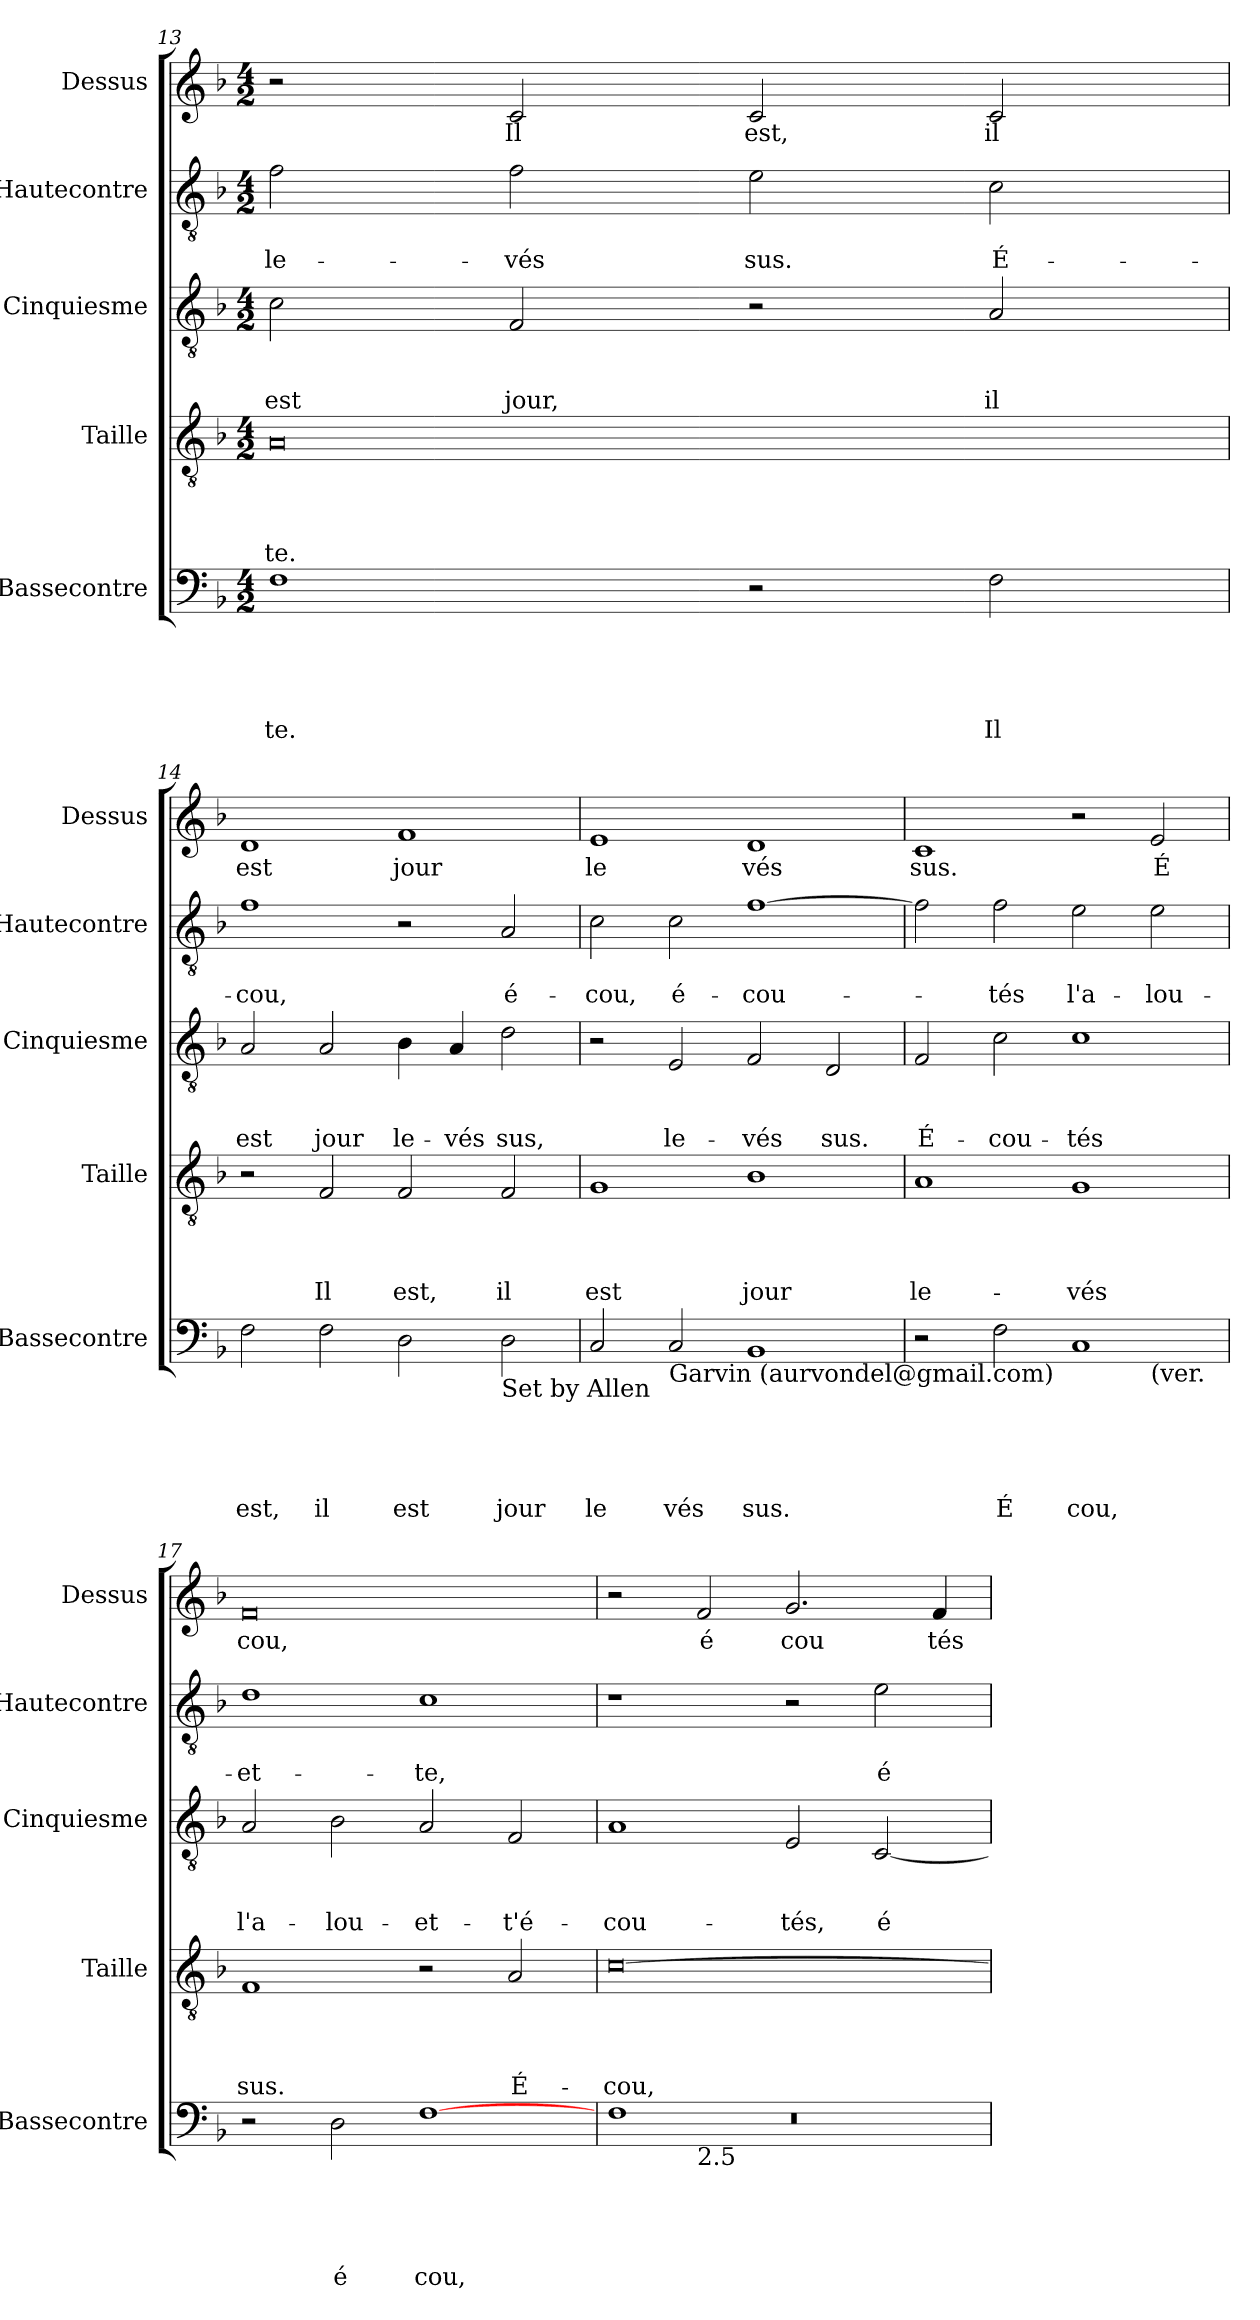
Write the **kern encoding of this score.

**kern	**text	**text	**text	**text	**text	**kern	**text	**text	**text	**text	**kern	**text	**text	**text	**kern	**text	**text	**kern	**text
*part5	*part5	*part5	*part5	*part5	*part5	*part4	*part4	*part4	*part4	*part4	*part3	*part3	*part3	*part3	*part2	*part2	*part2	*part1	*part1
*staff5	*staff5	*staff5	*staff5	*staff5	*staff5	*staff4	*staff4	*staff4	*staff4	*staff4	*staff3	*staff3	*staff3	*staff3	*staff2	*staff2	*staff2	*staff1	*staff1
*I"Bassecontre	*	*	*	*	*	*I"Taille	*	*	*	*	*I"Cinquiesme	*	*	*	*I"Hautecontre	*	*	*I"Dessus	*
*I'Bassecontre	*	*	*	*	*	*I'Taille	*	*	*	*	*I'Cinquiesme	*	*	*	*I'Hautecontre	*	*	*I'Dessus	*
!!LO:LB:g=z
*clefF4	*	*	*	*	*	*clefGv2	*	*	*	*	*clefGv2	*	*	*	*clefGv2	*	*	*clefG2	*
*k[b-]	*	*	*	*	*	*k[b-]	*	*	*	*	*k[b-]	*	*	*	*k[b-]	*	*	*k[b-]	*
*F:	*	*	*	*	*	*F:	*	*	*	*	*F:	*	*	*	*F:	*	*	*F:	*
*M4/2	*	*	*	*	*	*M4/2	*	*	*	*	*M4/2	*	*	*	*M4/2	*	*	*M4/2	*
=13	=13	=13	=13	=13	=13	=13	=13	=13	=13	=13	=13	=13	=13	=13	=13	=13	=13	=13	=13
!	!	!	!	!	!LO:LY:b	!	!	!	!	!LO:LY:b	!	!	!	!LO:LY:b	!	!	!LO:LY:b	!	!
1F	.	.	.	.	te.	0A	.	.	.	-te.	2c\	.	.	est	2f\	.	le-	2r	.
!	!	!	!	!	!	!	!	!	!	!	!	!	!	!LO:LY:b	!	!	!LO:LY:b	!	!LO:LY:b
.	.	.	.	.	.	.	.	.	.	.	2F/	.	.	jour,	2f\	.	-vés	2c/	Il
!	!	!	!	!	!	!	!	!	!	!	!	!	!	!	!	!	!LO:LY:b	!	!LO:LY:b
2r	.	.	.	.	.	.	.	.	.	.	2r	.	.	.	2e\	.	sus.	2c/	est,
!	!	!	!	!	!LO:LY:b	!	!	!	!	!	!	!	!	!LO:LY:b	!	!	!LO:LY:b	!	!LO:LY:b
2F\	.	.	.	.	Il	.	.	.	.	.	2A/	.	.	il	2c\	.	É-	2c/	il
=14	=14	=14	=14	=14	=14	=14	=14	=14	=14	=14	=14	=14	=14	=14	=14	=14	=14	=14	=14
!	!	!	!	!	!LO:LY:b	!	!	!	!	!	!	!	!	!LO:LY:b	!	!	!LO:LY:b	!	!LO:LY:b
2F\	.	.	.	.	est,	2r	.	.	.	.	2A/	.	.	est	1f	.	-cou,	1d	est
!	!	!	!	!	!LO:LY:b	!	!	!	!	!LO:LY:b	!	!	!	!LO:LY:b	!	!	!	!	!
2F\	.	.	.	.	il	2F/	.	.	.	Il	2A/	.	.	jour	.	.	.	.	.
!	!	!	!	!	!LO:LY:b	!	!	!	!	!LO:LY:b	!	!	!	!LO:LY:b	!	!	!	!	!LO:LY:b
2D\	.	.	.	.	est	2F/	.	.	.	est,	4B-\	.	.	le-	2r	.	.	1f	jour
!	!	!	!	!	!	!	!	!	!	!	!	!	!	!LO:LY:b	!	!	!	!	!
.	.	.	.	.	.	.	.	.	.	.	4A/	.	.	-vés	.	.	.	.	.
!LO:TX:b:t=Set by Allen	!	!	!	!	!	!	!	!	!	!	!	!	!	!	!	!	!	!	!
!	!	!	!	!	!LO:LY:b	!	!	!	!	!LO:LY:b	!	!	!	!LO:LY:b	!	!	!LO:LY:b	!	!
2D\	.	.	.	.	jour	2F/	.	.	.	il	2d\	.	.	sus,	2A/	.	é-	.	.
=15	=15	=15	=15	=15	=15	=15	=15	=15	=15	=15	=15	=15	=15	=15	=15	=15	=15	=15	=15
!	!	!	!	!	!LO:LY:b	!	!	!	!	!LO:LY:b	!	!	!	!	!	!	!LO:LY:b	!	!LO:LY:b
2C/	.	.	.	.	le	1G	.	.	.	est	2r	.	.	.	2c\	.	-cou,	1e	le
!LO:TX:b:t=Garvin (aurvondel@gmail.com)	!	!	!	!	!	!	!	!	!	!	!	!	!	!	!	!	!	!	!
!	!	!	!	!	!LO:LY:b	!	!	!	!	!	!	!	!	!LO:LY:b	!	!	!LO:LY:b	!	!
2C/	.	.	.	.	vés	.	.	.	.	.	2E/	.	.	le-	2c\	.	é-	.	.
!	!	!	!	!	!LO:LY:b	!	!	!	!	!LO:LY:b	!	!	!	!LO:LY:b	!	!	!LO:LY:b	!	!LO:LY:b
1BB-	.	.	.	.	sus.	1B-	.	.	.	jour	2F/	.	.	-vés	[>1f	.	-cou-	1d	vés
!	!	!	!	!	!	!	!	!	!	!	!	!	!	!LO:LY:b	!	!	!	!	!
.	.	.	.	.	.	.	.	.	.	.	2D/	.	.	sus.	.	.	.	.	.
=16	=16	=16	=16	=16	=16	=16	=16	=16	=16	=16	=16	=16	=16	=16	=16	=16	=16	=16	=16
!	!	!	!	!	!	!	!	!	!	!LO:LY:b	!	!	!	!LO:LY:b	!	!	!	!	!LO:LY:b
*^	*	*	*	*	*	*	*	*	*	*	*	*	*	*	*	*	*	*	*
2r	1.ryy	.	.	.	.	.	1A	.	.	.	le-	2F/	.	.	É-	2f\]	.	.	1c	sus.
!	!	!	!	!	!	!LO:LY:b	!	!	!	!	!	!	!	!	!LO:LY:b	!	!	!LO:LY:b	!	!
2F\	.	.	.	.	.	É	.	.	.	.	.	2c\	.	.	-cou-	2f\	.	-tés	.	.
!	!	!	!	!	!	!LO:LY:b	!	!	!	!	!LO:LY:b	!	!	!	!LO:LY:b	!	!	!LO:LY:b	!	!
1C	.	.	.	.	.	cou,	1G	.	.	.	-vés	1c	.	.	-tés	2e\	.	l'a-	2r	.
!	!LO:TX:b:t=(ver.	!	!	!	!	!	!	!	!	!	!	!	!	!	!	!	!	!	!	!
!	!	!	!	!	!	!	!	!	!	!	!	!	!	!	!	!	!	!LO:LY:b	!	!LO:LY:b
.	2ryy	.	.	.	.	.	.	.	.	.	.	.	.	.	.	2e\	.	-lou-	2e/	É
=17	=17	=17	=17	=17	=17	=17	=17	=17	=17	=17	=17	=17	=17	=17	=17	=17	=17	=17	=17	=17
!LO:TX:b:t=2020-03-11) CC BY-NC	!	!	!	!	!	!	!	!	!	!	!	!	!	!	!	!	!	!	!	!
!	!	!	!	!	!	!	!	!	!	!	!LO:LY:b	!	!	!	!LO:LY:b	!	!	!LO:LY:b	!	!LO:LY:b
*v	*v	*	*	*	*	*	*	*	*	*	*	*	*	*	*	*	*	*	*	*
2r	.	.	.	.	.	1F	.	.	.	sus.	2A/	.	.	l'a-	1d	.	-et-	0f	cou,
!	!	!	!	!	!LO:LY:b	!	!	!	!	!	!	!	!	!LO:LY:b	!	!	!	!	!
2D\	.	.	.	.	é	.	.	.	.	.	2B-\	.	.	-lou-	.	.	.	.	.
!	!	!	!	!	!LO:LY:b	!	!	!	!	!	!	!	!	!LO:LY:b	!	!	!LO:LY:b	!	!
[>1F	.	.	.	.	cou,	2r	.	.	.	.	2A/	.	.	-et-	1c	.	-te,	.	.
!	!	!	!	!	!	!	!	!	!	!LO:LY:b	!	!	!	!LO:LY:b	!	!	!	!	!
.	.	.	.	.	.	2A/	.	.	.	É-	2F/	.	.	-t'é-	.	.	.	.	.
=18	=18	=18	=18	=18	=18	=18	=18	=18	=18	=18	=18	=18	=18	=18	=18	=18	=18	=18	=18
*^	*	*	*	*	*	*	*	*	*	*	*	*	*	*	*	*	*	*	*
*	*^	*	*	*	*	*	*	*	*	*	*	*	*	*	*	*	*	*	*	*
!	!	!LO:N:vis=1	!	!	!	!	!	!	!	!	!	!LO:LY:b	!	!	!	!LO:LY:b	!	!	!	!	!
*	*	*^	*	*	*	*	*	*	*	*	*	*	*	*	*	*	*	*	*	*	*
0ryy	1F	0r	2ryy	.	.	.	.	.	[>0c	.	.	.	-cou,	1A	.	.	-cou-	1r	.	.	2r	.
!	!	!	!LO:TX:b:t=2.5	!	!	!	!	!	!	!	!	!	!	!	!	!	!	!	!	!	!	!
!	!	!	!	!	!	!	!	!	!	!	!	!	!	!	!	!	!	!	!	!	!	!LO:LY:b
.	.	.	1.ryy	.	.	.	.	.	.	.	.	.	.	.	.	.	.	.	.	.	2f/	é
!	!	!	!	!	!	!	!	!	!	!	!	!	!	!	!	!	!LO:LY:b	!	!	!	!	!LO:LY:b
.	1ryy	.	.	.	.	.	.	.	.	.	.	.	.	2E/	.	.	-tés,	2r	.	.	2.g/	cou
!	!	!	!	!	!	!	!	!	!	!	!	!	!	!	!	!	!LO:LY:b	!	!	!LO:LY:b	!	!
.	.	.	.	.	.	.	.	.	.	.	.	.	.	[<2C/	.	.	é-	2e\	.	é-	.	.
!	!	!	!	!	!	!	!	!	!	!	!	!	!	!	!	!	!	!	!	!	!	!LO:LY:b
.	.	.	.	.	.	.	.	.	.	.	.	.	.	.	.	.	.	.	.	.	4f/	tés
*v	*v	*v	*v	*	*	*	*	*	*	*	*	*	*	*	*	*	*	*	*	*	*	*
=	=	=	=	=	=	=	=	=	=	=	=	=	=	=	=	=	=	=	=
*-	*-	*-	*-	*-	*-	*-	*-	*-	*-	*-	*-	*-	*-	*-	*-	*-	*-	*-	*-
